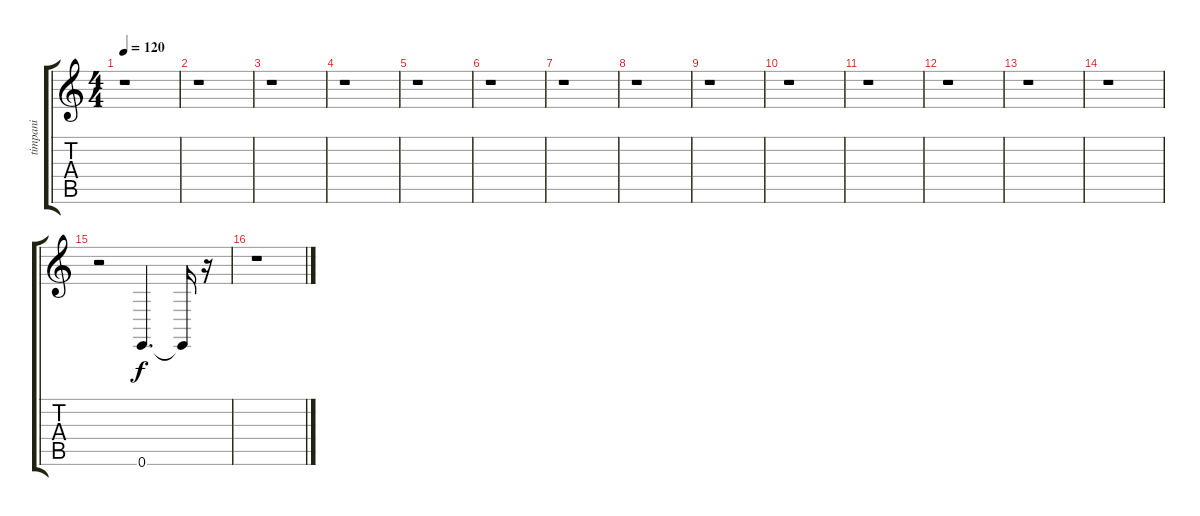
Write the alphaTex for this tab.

\track ("timpani" "timpani") {instrument timpani}
\staff {score tabs}
\tuning (E4 B3 G3 D3 A2 E2) {hide}
\ts (4 4)
\tempo 120
\clef g2
\ks c
r.1{dy f} |
r.1 |
r.1 |
r.1 |
r.1 |
r.1 |
r.1 |
r.1 |
r.1 |
r.1 |
r.1 |
r.1 |
r.1 |
r.1 |
r.2 0.6.4{d} 0.6{t}.16 r.16 |
r.1
